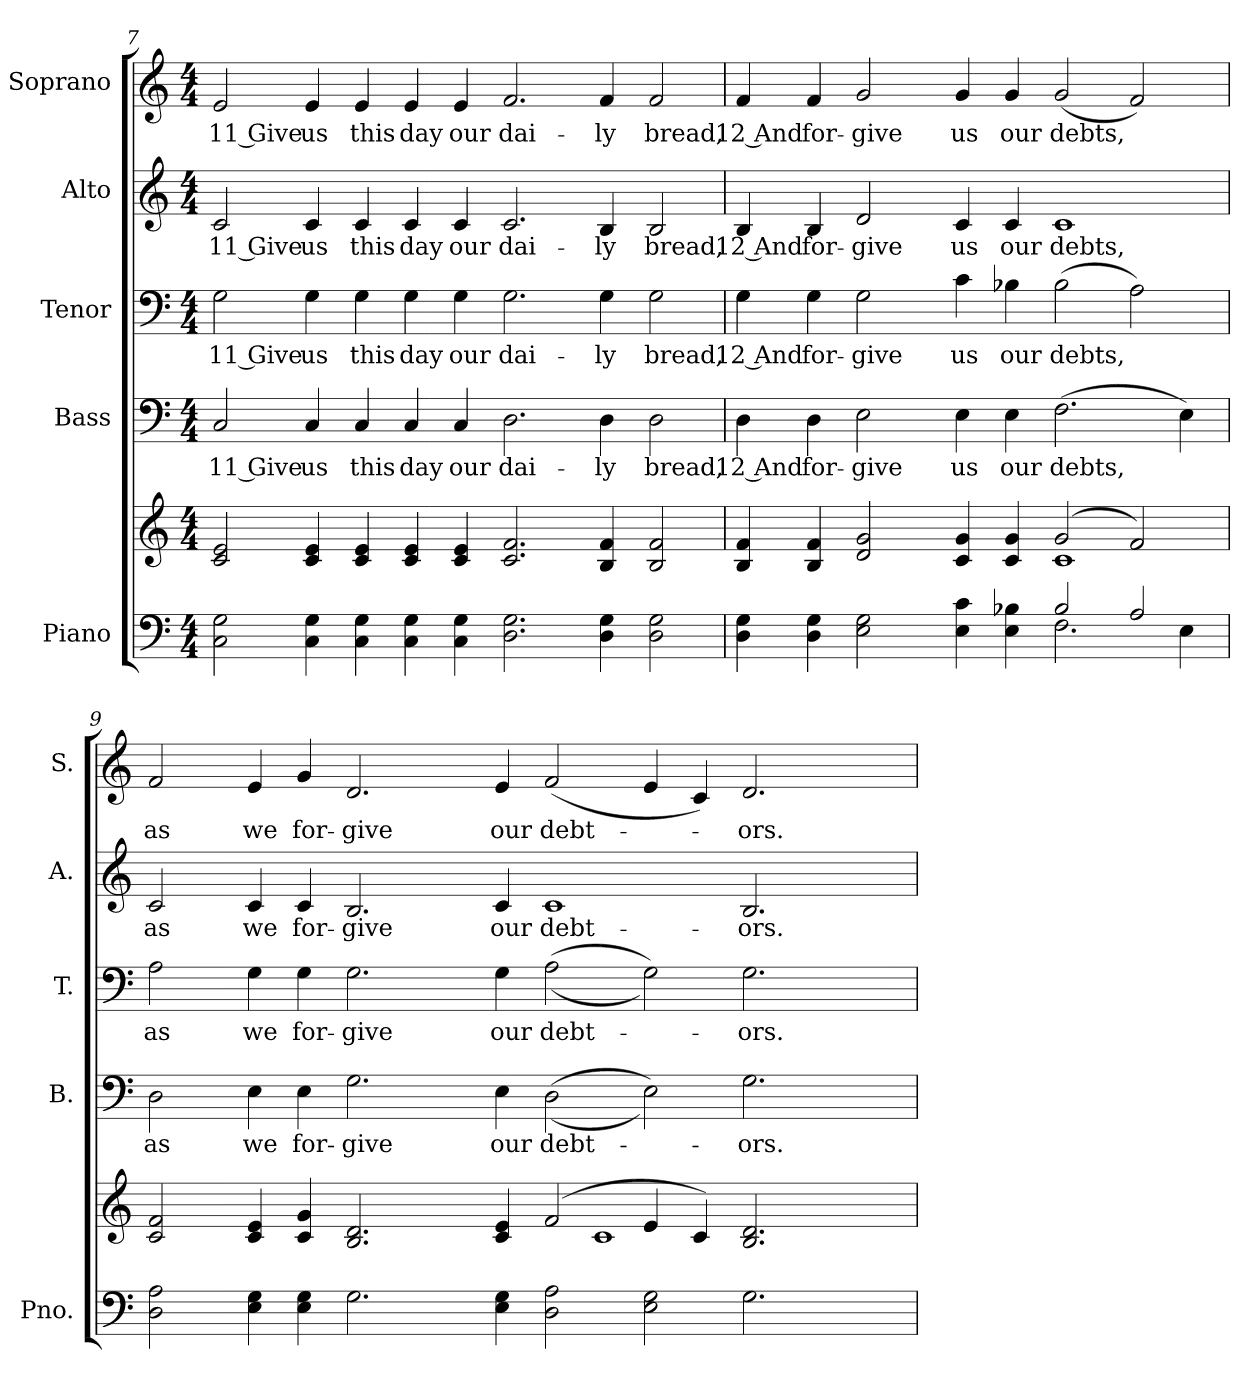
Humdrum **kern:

**kern	**kern	**kern	**text	**kern	**text	**kern	**text	**kern	**text
*part5	*part5	*part4	*part4	*part3	*part3	*part2	*part2	*part1	*part1
*staff6	*staff5	*staff4	*staff4	*staff3	*staff3	*staff2	*staff2	*staff1	*staff1
*I"Piano	*	*I"Bass	*	*I"Tenor	*	*I"Alto	*	*I"Soprano	*
*I'Pno.	*	*I'B.	*	*I'T.	*	*I'A.	*	*I'S.	*
!!LO:PB:g=z
*clefF4	*clefG2	*clefF4	*	*clefF4	*	*clefG2	*	*clefG2	*
*k[]	*k[]	*k[]	*	*k[]	*	*k[]	*	*k[]	*
*C:	*C:	*C:	*	*C:	*	*C:	*	*C:	*
*M4/4	*M4/4	*M4/4	*	*M4/4	*	*M4/4	*	*M4/4	*
=7	=7	=7	=7	=7	=7	=7	=7	=7	=7
!	!	!	!LO:LY:b:color=#000000	!	!	!	!	!	!
!	!	!	!	!	!LO:LY:b:color=#000000	!	!	!	!
!	!	!	!	!	!	!	!LO:LY:b:color=#000000	!	!
!	!	!	!	!	!	!	!	!	!LO:LY:b:color=#000000
2Ci\ 2Gi	2ci/ 2ei	2Ci/	11 Give	2Gi\	11 Give	2ci/	11 Give	2ei/	11 Give
!	!	!	!LO:LY:b:color=#000000	!	!	!	!	!	!
!	!	!	!	!	!LO:LY:b:color=#000000	!	!	!	!
!	!	!	!	!	!	!	!LO:LY:b:color=#000000	!	!
!	!	!	!	!	!	!	!	!	!LO:LY:b:color=#000000
4Ci\ 4Gi	4ci/ 4ei	4Ci/	us	4Gi\	us	4ci/	us	4ei/	us
!	!	!	!LO:LY:b:color=#000000	!	!	!	!	!	!
!	!	!	!	!	!LO:LY:b:color=#000000	!	!	!	!
!	!	!	!	!	!	!	!LO:LY:b:color=#000000	!	!
!	!	!	!	!	!	!	!	!	!LO:LY:b:color=#000000
4Ci\ 4Gi	4ci/ 4ei	4Ci/	this	4Gi\	this	4ci/	this	4ei/	this
!	!	!	!LO:LY:b:color=#000000	!	!	!	!	!	!
!	!	!	!	!	!LO:LY:b:color=#000000	!	!	!	!
!	!	!	!	!	!	!	!LO:LY:b:color=#000000	!	!
!	!	!	!	!	!	!	!	!	!LO:LY:b:color=#000000
4Ci\ 4Gi	4ci/ 4ei	4Ci/	day	4Gi\	day	4ci/	day	4ei/	day
!	!	!	!LO:LY:b:color=#000000	!	!	!	!	!	!
!	!	!	!	!	!LO:LY:b:color=#000000	!	!	!	!
!	!	!	!	!	!	!	!LO:LY:b:color=#000000	!	!
!	!	!	!	!	!	!	!	!	!LO:LY:b:color=#000000
4Ci\ 4Gi	4ci/ 4ei	4Ci/	our	4Gi\	our	4ci/	our	4ei/	our
!	!	!	!LO:LY:b:color=#000000	!	!	!	!	!	!
!	!	!	!	!	!LO:LY:b:color=#000000	!	!	!	!
!	!	!	!	!	!	!	!LO:LY:b:color=#000000	!	!
!	!	!	!	!	!	!	!	!	!LO:LY:b:color=#000000
2.Di\ 2.Gi	2.ci/ 2.fi	2.Di\	dai-	2.Gi\	dai-	2.ci/	dai-	2.fi/	dai-
!	!	!	!LO:LY:b:color=#000000	!	!	!	!	!	!
!	!	!	!	!	!LO:LY:b:color=#000000	!	!	!	!
!	!	!	!	!	!	!	!LO:LY:b:color=#000000	!	!
!	!	!	!	!	!	!	!	!	!LO:LY:b:color=#000000
4Di\ 4Gi	4Bi/ 4fi	4Di\	-ly	4Gi\	-ly	4Bi/	-ly	4fi/	-ly
!	!	!	!LO:LY:b:color=#000000	!	!	!	!	!	!
!	!	!	!	!	!LO:LY:b:color=#000000	!	!	!	!
!	!	!	!	!	!	!	!LO:LY:b:color=#000000	!	!
!	!	!	!	!	!	!	!	!	!LO:LY:b:color=#000000
2Di\ 2Gi	2Bi/ 2fi	2Di\	bread,	2Gi\	bread,	2Bi/	bread,	2fi/	bread,
!!LO:PB:g=z
=8	=8	=8	=8	=8	=8	=8	=8	=8	=8
*^	*^	*	*	*	*	*	*	*	*
!	!	!	!	!	!LO:LY:b:color=#000000	!	!	!	!	!	!
!	!	!	!	!	!	!	!LO:LY:b:color=#000000	!	!	!	!
!	!	!	!	!	!	!	!	!	!LO:LY:b:color=#000000	!	!
!	!	!	!	!	!	!	!	!	!	!	!LO:LY:b:color=#000000
4Di\ 4Gi	2ryy	4Bi/ 4fi	2ryy	4Di\	12 And	4Gi\	12 And	4Bi/	12 And	4fi/	12 And
!	!	!	!	!	!LO:LY:b:color=#000000	!	!	!	!	!	!
!	!	!	!	!	!	!	!LO:LY:b:color=#000000	!	!	!	!
!	!	!	!	!	!	!	!	!	!LO:LY:b:color=#000000	!	!
!	!	!	!	!	!	!	!	!	!	!	!LO:LY:b:color=#000000
4Di\ 4Gi	.	4Bi/ 4fi	.	4Di\	for-	4Gi\	for-	4Bi/	for-	4fi/	for-
!	!	!	!	!	!LO:LY:b:color=#000000	!	!	!	!	!	!
!	!	!	!	!	!	!	!LO:LY:b:color=#000000	!	!	!	!
!	!	!	!	!	!	!	!	!	!LO:LY:b:color=#000000	!	!
!	!	!	!	!	!	!	!	!	!	!	!LO:LY:b:color=#000000
2Ei\ 2Gi	4ryy	2di/ 2gi	4ryy	2Ei\	-give	2Gi\	-give	2di/	-give	2gi/	-give
.	4ryy	.	4ryy	.	.	.	.	.	.	.	.
!	!	!	!	!	!LO:LY:b:color=#000000	!	!	!	!	!	!
!	!	!	!	!	!	!	!LO:LY:b:color=#000000	!	!	!	!
!	!	!	!	!	!	!	!	!	!LO:LY:b:color=#000000	!	!
!	!	!	!	!	!	!	!	!	!	!	!LO:LY:b:color=#000000
4Ei\ 4ci	4ryy	4ci/ 4gi	4ryy	4Ei\	us	4ci\	us	4ci/	us	4gi/	us
!	!	!	!	!	!LO:LY:b:color=#000000	!	!	!	!	!	!
!	!	!	!	!	!	!	!LO:LY:b:color=#000000	!	!	!	!
!	!	!	!	!	!	!	!	!	!LO:LY:b:color=#000000	!	!
!	!	!	!	!	!	!	!	!	!	!	!LO:LY:b:color=#000000
4Ei\ 4B-Xi	4ryy	4ci/ 4gi	4ryy	4Ei\	our	4B-Xi\	our	4ci/	our	4gi/	our
!	!	!	!	!	!LO:LY:b:color=#000000	!	!	!	!	!	!
!	!	!	!	!	!	!	!LO:LY:b:color=#000000	!	!	!	!
!	!	!	!	!	!	!	!	!	!LO:LY:b:color=#000000	!	!
!	!	!	!	!	!	!	!	!	!	!	!LO:LY:b:color=#000000
2B-i/	2.Fi\	(2gi/	1ci	(2.Fi\	debts,	(2B-i\	debts,	1ci	debts,	(2gi/	debts,
2Ai/	.	2fi/)	.	.	.	2Ai\)	.	.	.	2fi/)	.
.	4Ei\	.	.	4Ei\)	.	.	.	.	.	.	.
=9	=9	=9	=9	=9	=9	=9	=9	=9	=9	=9	=9
!	!	!	!	!	!LO:LY:b:color=#000000	!	!	!	!	!	!
!	!	!	!	!	!	!	!LO:LY:b:color=#000000	!	!	!	!
!	!	!	!	!	!	!	!	!	!LO:LY:b:color=#000000	!	!
!	!	!	!	!	!	!	!	!	!	!	!LO:LY:b:color=#000000
2Di\ 2Ai	4ryy	2ci/ 2fi	4ryy	2Di\	as	2Ai\	as	2ci/	as	2fi/	as
.	4ryy	.	4ryy	.	.	.	.	.	.	.	.
!	!	!	!	!	!LO:LY:b:color=#000000	!	!	!	!	!	!
!	!	!	!	!	!	!	!LO:LY:b:color=#000000	!	!	!	!
!	!	!	!	!	!	!	!	!	!LO:LY:b:color=#000000	!	!
!	!	!	!	!	!	!	!	!	!	!	!LO:LY:b:color=#000000
4Ei\ 4Gi	4ryy	4ci/ 4ei	4ryy	4Ei\	we	4Gi\	we	4ci/	we	4ei/	we
!	!	!	!	!	!LO:LY:b:color=#000000	!	!	!	!	!	!
!	!	!	!	!	!	!	!LO:LY:b:color=#000000	!	!	!	!
!	!	!	!	!	!	!	!	!	!LO:LY:b:color=#000000	!	!
!	!	!	!	!	!	!	!	!	!	!	!LO:LY:b:color=#000000
4Ei\ 4Gi	2ryy	4ci/ 4gi	2ryy	4Ei\	for-	4Gi\	for-	4ci/	for-	4gi/	for-
!	!	!	!	!	!LO:LY:b:color=#000000	!	!	!	!	!	!
!	!	!	!	!	!	!	!LO:LY:b:color=#000000	!	!	!	!
!	!	!	!	!	!	!	!	!	!LO:LY:b:color=#000000	!	!
!	!	!	!	!	!	!	!	!	!	!	!LO:LY:b:color=#000000
2.Gi\	.	2.Bi/ 2.di	.	2.Gi\	-give	2.Gi\	-give	2.Bi/	-give	2.di/	-give
.	1ryy	.	4ryy	.	.	.	.	.	.	.	.
.	.	.	2ryy	.	.	.	.	.	.	.	.
!	!	!	!	!	!LO:LY:b:color=#000000	!	!	!	!	!	!
!	!	!	!	!	!	!	!LO:LY:b:color=#000000	!	!	!	!
!	!	!	!	!	!	!	!	!	!LO:LY:b:color=#000000	!	!
!	!	!	!	!	!	!	!	!	!	!	!LO:LY:b:color=#000000
4Ei\ 4Gi	.	4ci/ 4ei	.	4Ei\	our	4Gi\	our	4ci/	our	4ei/	our
!	!	!	!	!	!LO:LY:b:color=#000000	!	!	!	!	!	!
!	!	!	!	!	!	!	!LO:LY:b:color=#000000	!	!	!	!
!	!	!	!	!	!	!	!	!	!LO:LY:b:color=#000000	!	!
!	!	!	!	!	!	!	!	!	!	!	!LO:LY:b:color=#000000
2Di\ 2Ai	.	(2fi/	4ryy	((2Di\	debt-	((2Ai\	debt-	1ci	debt-	(2fi/	debt-
.	1ryy	.	1ci	.	.	.	.	.	.	.	.
2Ei\ 2Gi	.	4ei/	.	2Ei\))	.	2Gi\))	.	.	.	4ei/	.
.	.	4ci/)	.	.	.	.	.	.	.	4ci/)	.
!	!	!	!	!	!LO:LY:b:color=#000000	!	!	!	!	!	!
!	!	!	!	!	!	!	!LO:LY:b:color=#000000	!	!	!	!
!	!	!	!	!	!	!	!	!	!LO:LY:b:color=#000000	!	!
!	!	!	!	!	!	!	!	!	!	!	!LO:LY:b:color=#000000
2.Gi\	.	2.Bi/ 2.di	.	2.Gi\	-ors.	2.Gi\	-ors.	2.Bi/	-ors.	2.di/	-ors.
.	2ryy	.	2ryy	.	.	.	.	.	.	.	.
4ryy	4ryy	4ryy	4ryy	4ryy	.	4ryy	.	4ryy	.	4ryy	.
*v	*v	*	*	*	*	*	*	*	*	*	*
*	*v	*v	*	*	*	*	*	*	*	*
=	=	=	=	=	=	=	=	=	=
*-	*-	*-	*-	*-	*-	*-	*-	*-	*-
